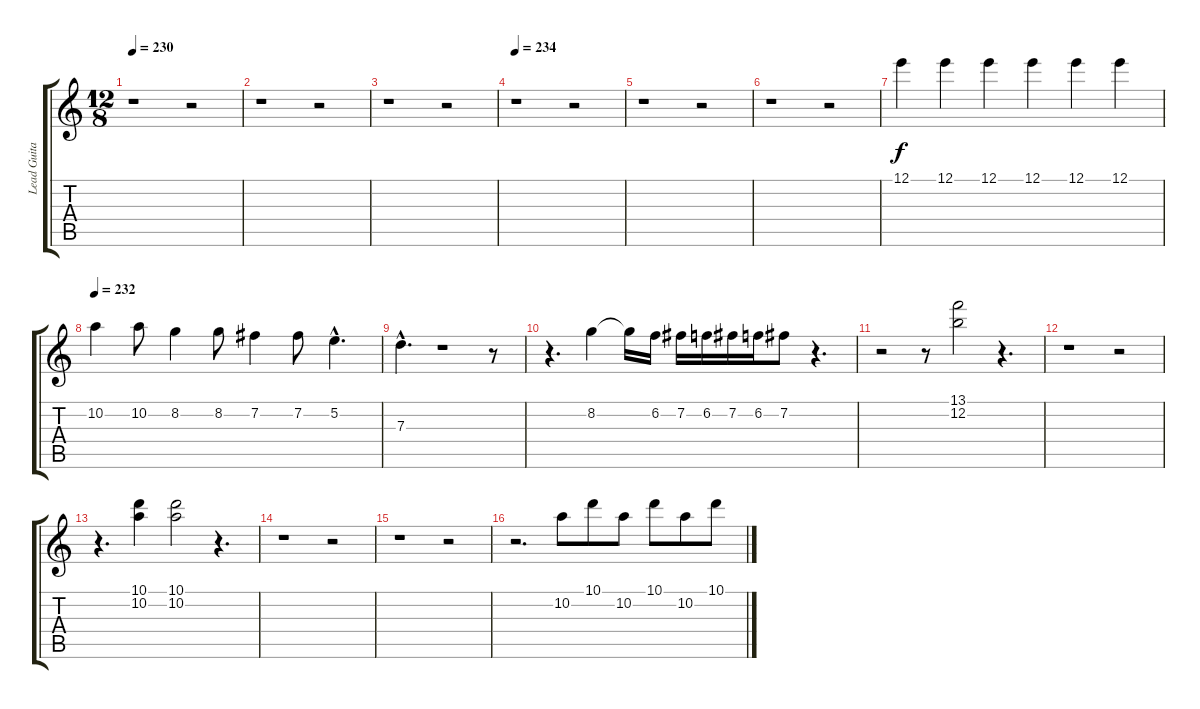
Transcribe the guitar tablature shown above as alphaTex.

\track ("Lead Guitar" "Lead Guita") {instrument electricguitarclean}
\staff {score tabs}
\tuning (E4 B3 G3 D3 A2 E2) {hide}
\ts (12 8)
\tempo 230
\clef g2
\ks c
r.1{dy f} r.2 |
r.1 r.2 |
r.1 r.2 |
\tempo 234
r.1 r.2 |
r.1 r.2 |
r.1 r.2 |
12.1.4 12.1.4 12.1.4 12.1.4 12.1.4 12.1.4 |
\tempo 232
10.2.4 10.2.8 8.2.4 8.2.8 7.2.4 7.2.8 5.2{hac}.4{d} |
7.3{hac}.4{d} r.1 r.8 |
r.4{d} 8.2.4 8.2{t}.16 6.2.16 7.2.16 6.2.16 7.2.16 6.2.16 7.2.8 r.4{d} |
r.2 r.8 (13.1 12.2).2 r.4{d} |
r.1 r.2 |
r.4{d} (10.1 10.2).4 (10.1 10.2).2 r.4{d} |
r.1 r.2 |
r.1 r.2 |
r.2{d} 10.2.8 10.1.8 10.2.8 10.1.8 10.2.8 10.1.8
